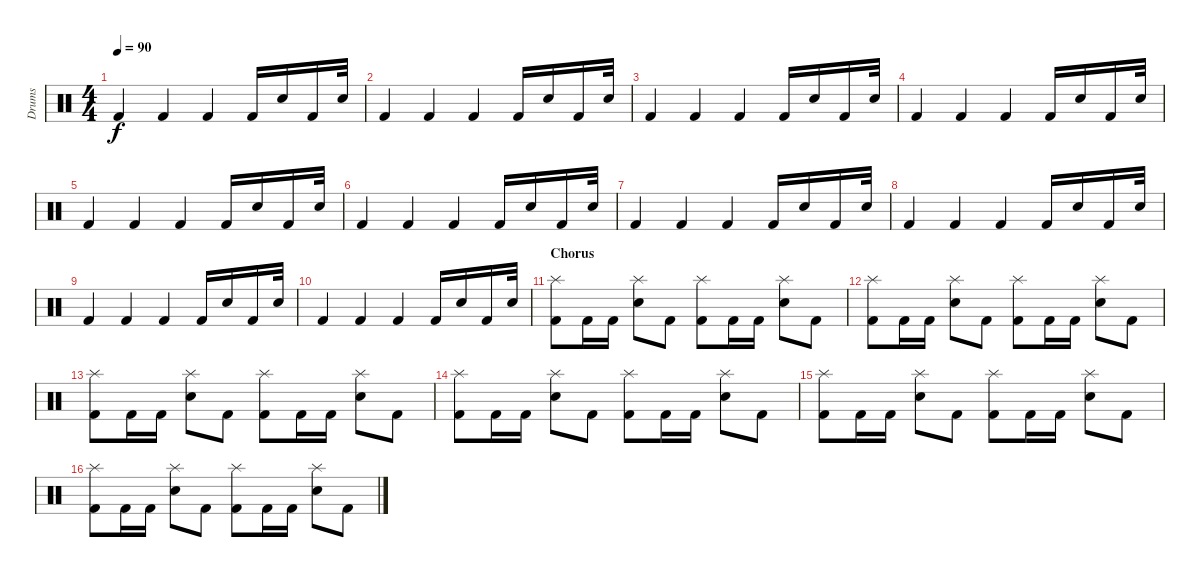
\track ("Drums" "Drums") {instrument percussion}
\staff {score}
\articulation defaults
\ts (4 4)
\tempo 90
\clef neutral
\ks c "Kick (hit) 2".4{dy f} "Kick (hit) 2".4 "Kick (hit) 2".4 "Kick (hit) 2".16 "Electric Snare (hit)".16 "Kick (hit) 2".16 "Electric Snare (hit)".32
|
"Kick (hit) 2".4 "Kick (hit) 2".4 "Kick (hit) 2".4 "Kick (hit) 2".16 "Electric Snare (hit)".16 "Kick (hit) 2".16 "Electric Snare (hit)".32 |
"Kick (hit) 2".4 "Kick (hit) 2".4 "Kick (hit) 2".4 "Kick (hit) 2".16 "Electric Snare (hit)".16 "Kick (hit) 2".16 "Electric Snare (hit)".32 |
"Kick (hit) 2".4 "Kick (hit) 2".4 "Kick (hit) 2".4 "Kick (hit) 2".16 "Electric Snare (hit)".16 "Kick (hit) 2".16 "Electric Snare (hit)".32 |
"Kick (hit) 2".4 "Kick (hit) 2".4 "Kick (hit) 2".4 "Kick (hit) 2".16 "Electric Snare (hit)".16 "Kick (hit) 2".16 "Electric Snare (hit)".32 |
"Kick (hit) 2".4 "Kick (hit) 2".4 "Kick (hit) 2".4 "Kick (hit) 2".16 "Electric Snare (hit)".16 "Kick (hit) 2".16 "Electric Snare (hit)".32 |
"Kick (hit) 2".4 "Kick (hit) 2".4 "Kick (hit) 2".4 "Kick (hit) 2".16 "Electric Snare (hit)".16 "Kick (hit) 2".16 "Electric Snare (hit)".32 |
"Kick (hit) 2".4 "Kick (hit) 2".4 "Kick (hit) 2".4 "Kick (hit) 2".16 "Electric Snare (hit)".16 "Kick (hit) 2".16 "Electric Snare (hit)".32 |
"Kick (hit) 2".4 "Kick (hit) 2".4 "Kick (hit) 2".4 "Kick (hit) 2".16 "Electric Snare (hit)".16 "Kick (hit) 2".16 "Electric Snare (hit)".32 |
"Kick (hit) 2".4 "Kick (hit) 2".4 "Kick (hit) 2".4 "Kick (hit) 2".16 "Electric Snare (hit)".16 "Kick (hit) 2".16 "Electric Snare (hit)".32 |
\section ("" "Chorus")
("Splash (hit)" "Kick (hit) 2").8 "Kick (hit) 2".16 "Kick (hit) 2".16 ("Splash (hit)" "Electric Snare (hit)").8 "Kick (hit) 2".8 ("Splash (hit)" "Kick (hit) 2").8 "Kick (hit) 2".16 "Kick (hit) 2".16 ("Splash (hit)" "Electric Snare (hit)").8 "Kick (hit) 2".8 |
("Splash (hit)" "Kick (hit) 2").8 "Kick (hit) 2".16 "Kick (hit) 2".16 ("Splash (hit)" "Electric Snare (hit)").8 "Kick (hit) 2".8 ("Splash (hit)" "Kick (hit) 2").8 "Kick (hit) 2".16 "Kick (hit) 2".16 ("Splash (hit)" "Electric Snare (hit)").8 "Kick (hit) 2".8 |
("Splash (hit)" "Kick (hit) 2").8 "Kick (hit) 2".16 "Kick (hit) 2".16 ("Splash (hit)" "Electric Snare (hit)").8 "Kick (hit) 2".8 ("Splash (hit)" "Kick (hit) 2").8 "Kick (hit) 2".16 "Kick (hit) 2".16 ("Splash (hit)" "Electric Snare (hit)").8 "Kick (hit) 2".8 |
("Splash (hit)" "Kick (hit) 2").8 "Kick (hit) 2".16 "Kick (hit) 2".16 ("Splash (hit)" "Electric Snare (hit)").8 "Kick (hit) 2".8 ("Splash (hit)" "Kick (hit) 2").8 "Kick (hit) 2".16 "Kick (hit) 2".16 ("Splash (hit)" "Electric Snare (hit)").8 "Kick (hit) 2".8 |
("Splash (hit)" "Kick (hit) 2").8 "Kick (hit) 2".16 "Kick (hit) 2".16 ("Splash (hit)" "Electric Snare (hit)").8 "Kick (hit) 2".8 ("Splash (hit)" "Kick (hit) 2").8 "Kick (hit) 2".16 "Kick (hit) 2".16 ("Splash (hit)" "Electric Snare (hit)").8 "Kick (hit) 2".8 |
("Splash (hit)" "Kick (hit) 2").8 "Kick (hit) 2".16 "Kick (hit) 2".16 ("Splash (hit)" "Electric Snare (hit)").8 "Kick (hit) 2".8 ("Splash (hit)" "Kick (hit) 2").8 "Kick (hit) 2".16 "Kick (hit) 2".16 ("Splash (hit)" "Electric Snare (hit)").8 "Kick (hit) 2".8
